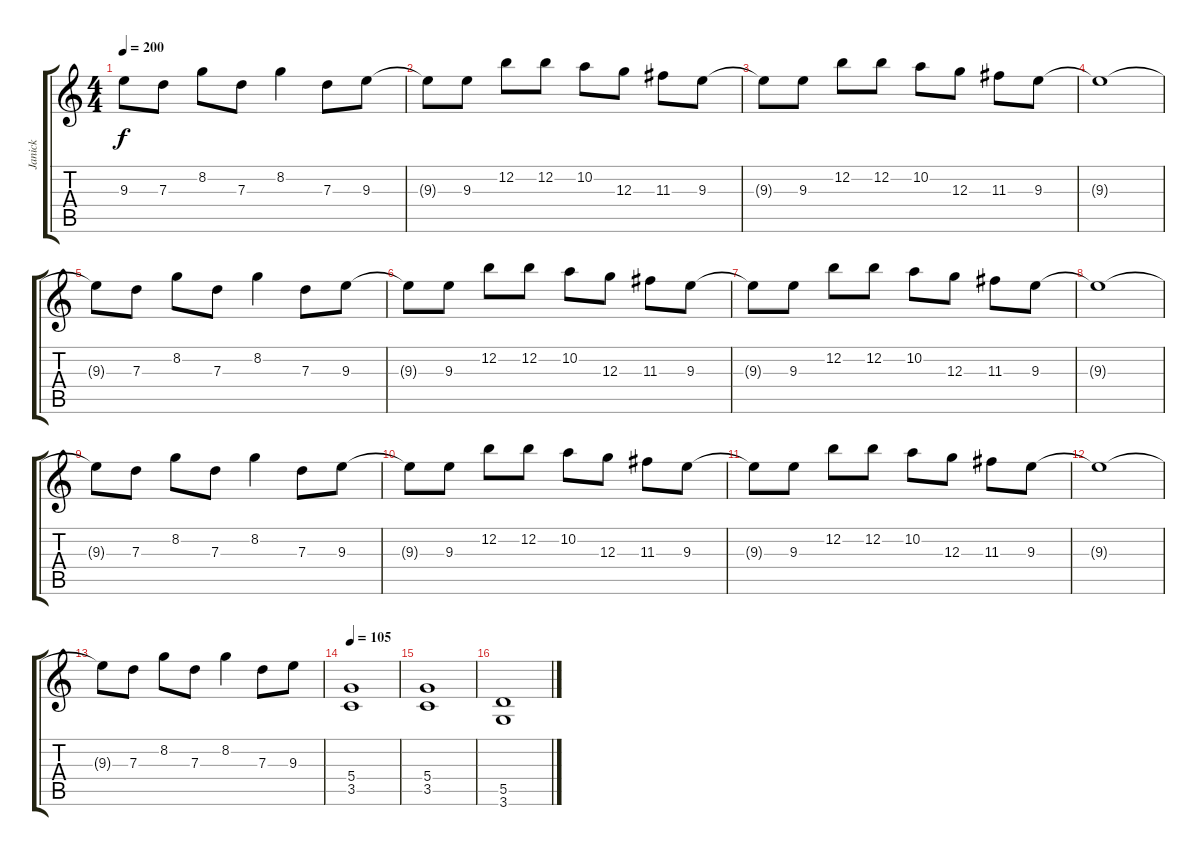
\track ("Janick" "Janick") {instrument distortionguitar}
\staff {score tabs}
\tuning (E4 B3 G3 D3 A2 E2) {hide}
\ts (4 4)
\tempo 200
\clef g2
\ks c
9.3{t}.8{dy f} 7.3.8 8.2.8 7.3.8 8.2.4 7.3.8 9.3.8 |
9.3{t}.8 9.3.8 12.2.8 12.2.8 10.2.8 12.3.8 11.3.8 9.3.8 |
9.3{t}.8 9.3.8 12.2.8 12.2.8 10.2.8 12.3.8 11.3.8 9.3.8 |
9.3{t}.1 |
9.3{t}.8 7.3.8 8.2.8 7.3.8 8.2.4 7.3.8 9.3.8 |
9.3{t}.8 9.3.8 12.2.8 12.2.8 10.2.8 12.3.8 11.3.8 9.3.8 |
9.3{t}.8 9.3.8 12.2.8 12.2.8 10.2.8 12.3.8 11.3.8 9.3.8 |
9.3{t}.1 |
9.3{t}.8 7.3.8 8.2.8 7.3.8 8.2.4 7.3.8 9.3.8 |
9.3{t}.8 9.3.8 12.2.8 12.2.8 10.2.8 12.3.8 11.3.8 9.3.8 |
9.3{t}.8 9.3.8 12.2.8 12.2.8 10.2.8 12.3.8 11.3.8 9.3.8 |
9.3{t}.1 |
9.3{t}.8 7.3.8 8.2.8 7.3.8 8.2.4 7.3.8 9.3.8 |
\tempo 105
(5.4 3.5).1 |
(5.4 3.5).1 |
(5.5 3.6).1
